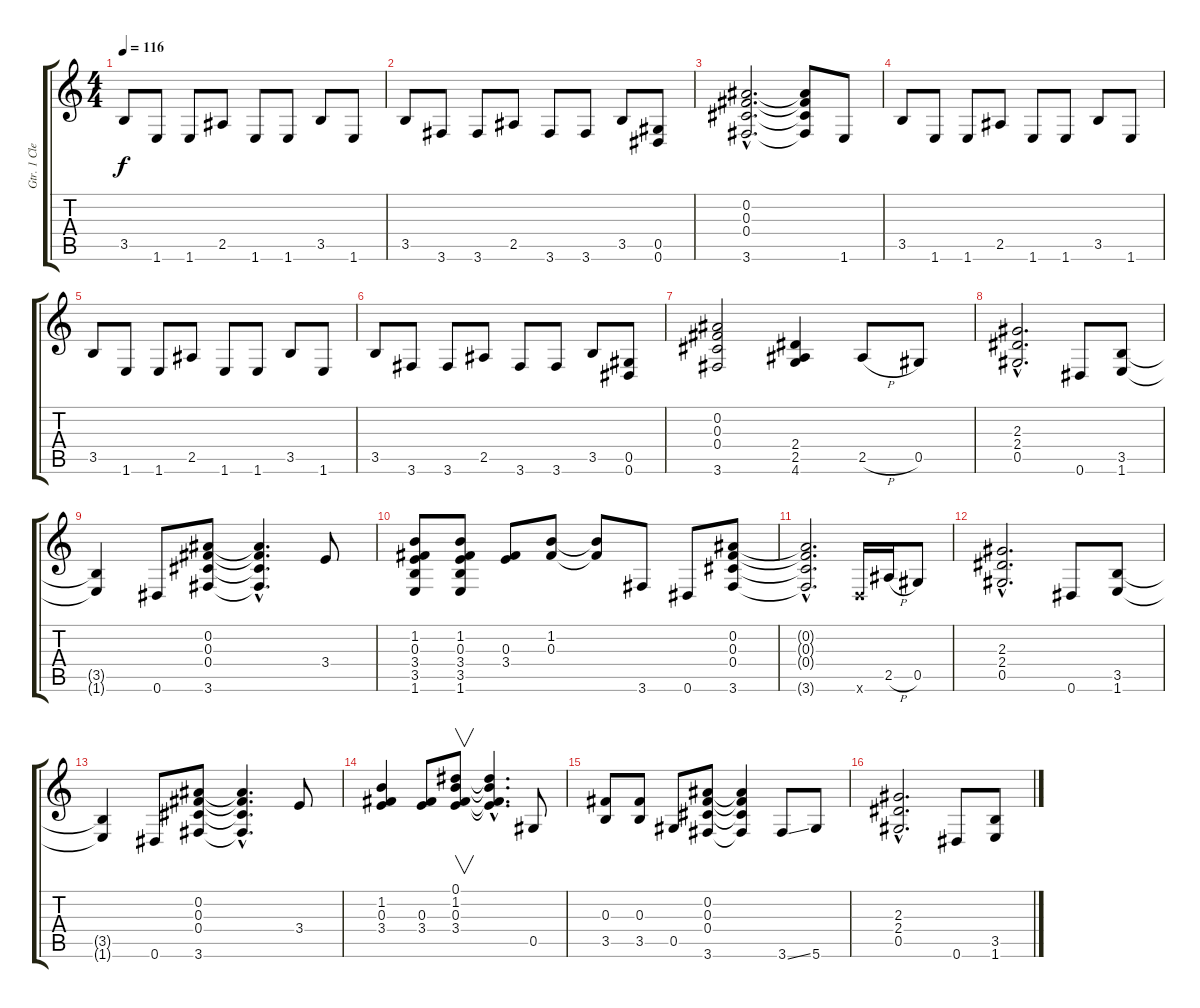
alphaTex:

\track ("Gtr. 1 Clean" "Gtr. 1 Cle") {instrument acousticguitarsteel}
\staff {score tabs}
\tuning (Eb4 Bb3 Gb3 Db3 Ab2 Eb2) {hide}
\ts (4 4)
\tempo 116
\clef g2
\ks c
3.5.8{dy f} 1.6.8 1.6.8 2.5.8 1.6.8 1.6.8 3.5.8 1.6.8 |
3.5.8 3.6.8 3.6.8 2.5.8 3.6.8 3.6.8 3.5.8 (0.5 0.6).8 |
(0.2{hac} 0.3{hac} 0.4{hac} 3.6{hac}).2{d} (0.2{t} 0.3{t} 0.4{t} 3.6{t}).8 1.6.8 |
3.5.8 1.6.8 1.6.8 2.5.8 1.6.8 1.6.8 3.5.8 1.6.8 |
3.5.8 1.6.8 1.6.8 2.5.8 1.6.8 1.6.8 3.5.8 1.6.8 |
3.5.8 3.6.8 3.6.8 2.5.8 3.6.8 3.6.8 3.5.8 (0.5 0.6).8 |
(0.2 0.3 0.4 3.6).2 (2.4 2.5 4.6).4 2.5{h}.8 0.5.8 |
(2.3{hac} 2.4{hac} 0.5{hac}).2{d} 0.6.8 (3.5 1.6).8 |
(3.5{t} 1.6{t}).4 0.6.8 (0.2 0.3 0.4 3.6).8 (0.2{hac t} 0.3{hac t} 0.4{hac t} 3.6{hac t}).4{d} 3.4.8 |
(1.2 0.3 3.4 3.5 1.6).8 (1.2 0.3 3.4 3.5 1.6).8 (0.3 3.4).8 (1.2 0.3).8 (1.2{t} 0.3{t}).8 3.6.8 0.6.8 (0.2 0.3 0.4 3.6).8 |
(0.2{hac t} 0.3{hac t} 0.4{hac t} 3.6{hac t}).2{d} -1.6{x}.16 2.5{h}.16 0.5.8 |
(2.3{hac} 2.4{hac} 0.5{hac}).2{d} 0.6.8 (3.5 1.6).8 |
(3.5{t} 1.6{t}).4 0.6.8 (0.2 0.3 0.4 3.6).8 (0.2{hac t} 0.3{hac t} 0.4{hac t} 3.6{hac t}).4{d} 3.4.8 |
(1.2 0.3 3.4).4 (0.3 3.4).8 (0.1 1.2 0.3 3.4).8{v} (0.1{hac t} 1.2{hac t} 0.3{hac t} 3.4{hac t}).4{d} 0.5.8 |
(0.3 3.5).8 (0.3 3.5).8 0.5.8 (0.2 0.3 0.4 3.6).8 (0.2{t} 0.3{t} 0.4{t} 3.6{t}).4 3.6{ss}.8 5.6.8 |
(2.3{hac} 2.4{hac} 0.5{hac}).2{d} 0.6.8 (3.5 1.6).8
